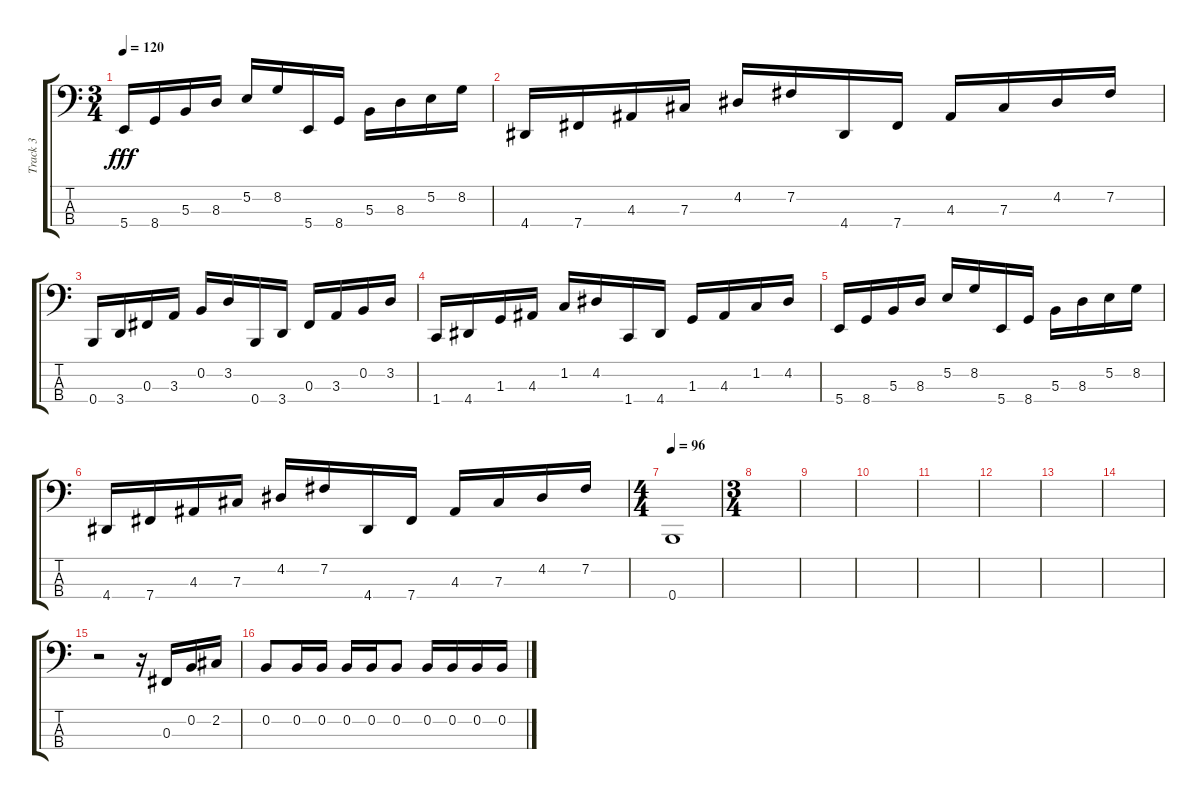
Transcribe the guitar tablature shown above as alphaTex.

\track ("Track 3" "Track 3") {instrument electricbasspick}
\staff {score tabs}
\tuning (E2 B1 Gb1 B0) {hide}
\ts (3 4)
\tempo 120
\clef f4
\ks c
5.4.16{dy fff} 8.4.16 5.3.16 8.3.16 5.2.16 8.2.16 5.4.16 8.4.16 5.3.16 8.3.16 5.2.16 8.2.16 |
4.4.16 7.4.16 4.3.16 7.3.16 4.2.16 7.2.16 4.4.16 7.4.16 4.3.16 7.3.16 4.2.16 7.2.16 |
0.4.16 3.4.16 0.3.16 3.3.16 0.2.16 3.2.16 0.4.16 3.4.16 0.3.16 3.3.16 0.2.16 3.2.16 |
1.4.16 4.4.16 1.3.16 4.3.16 1.2.16 4.2.16 1.4.16 4.4.16 1.3.16 4.3.16 1.2.16 4.2.16 |
5.4.16 8.4.16 5.3.16 8.3.16 5.2.16 8.2.16 5.4.16 8.4.16 5.3.16 8.3.16 5.2.16 8.2.16 |
4.4.16 7.4.16 4.3.16 7.3.16 4.2.16 7.2.16 4.4.16 7.4.16 4.3.16 7.3.16 4.2.16 7.2.16 |
\ts (4 4)
\tempo 96
0.4.1 |
\ts (3 4)
|
|
|
|
|
|
|
r.2 r.16 0.3.16 0.2.16 2.2.16 |
0.2.8 0.2.16 0.2.16 0.2.16 0.2.16 0.2.8 0.2.16 0.2.16 0.2.16 0.2.16
